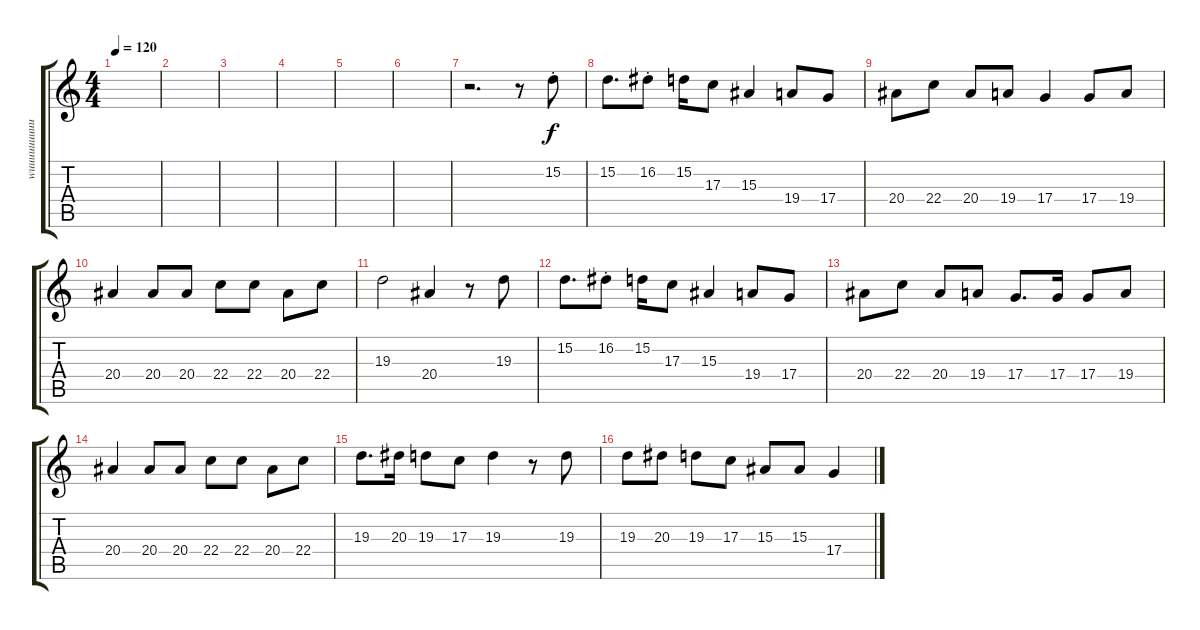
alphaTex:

\track ("wuuuuuuuuuu" "wuuuuuuuuu") {instrument bagpipe}
\staff {score tabs}
\tuning (E4 B3 G3 D3 A2 E2) {hide}
\ts (4 4)
\tempo 120
\clef g2
\ks c
|
|
|
|
|
|
r.2{d} r.8 15.2{st}.8 |
15.2.8{d} 16.2{st}.8 15.2.16 17.3.8 15.3.4 19.4.8 17.4.8 |
20.4.8 22.4.8 20.4.8 19.4.8 17.4.4 17.4.8 19.4.8 |
20.4.4 20.4.8 20.4.8 22.4.8 22.4.8 20.4.8 22.4.8 |
19.3.2 20.4.4 r.8 19.3.8 |
15.2.8{d} 16.2{st}.8 15.2.16 17.3.8 15.3.4 19.4.8 17.4.8 |
20.4.8 22.4.8 20.4.8 19.4.8 17.4.8{d} 17.4.16 17.4.8 19.4.8 |
20.4.4 20.4.8 20.4.8 22.4.8 22.4.8 20.4.8 22.4.8 |
19.3.8{d} 20.3.16 19.3.8 17.3.8 19.3.4 r.8 19.3.8 |
19.3.8 20.3.8 19.3.8 17.3.8 15.3.8 15.3.8 17.4.4
